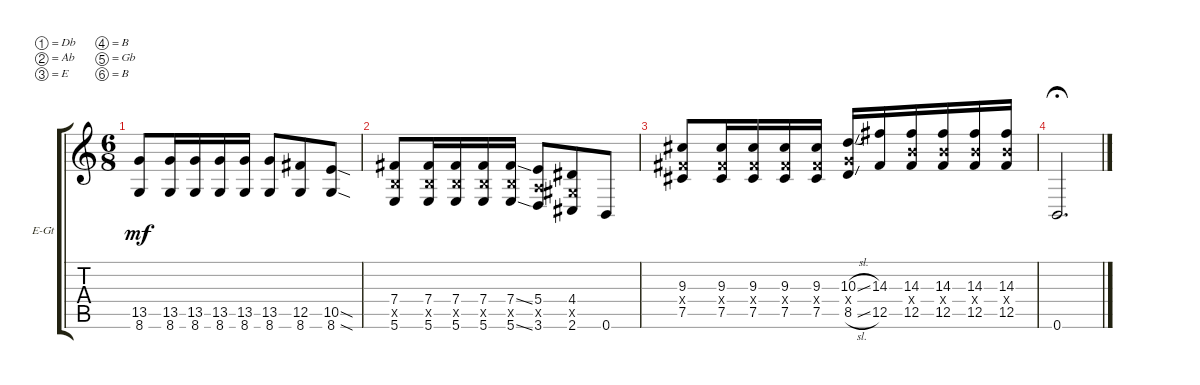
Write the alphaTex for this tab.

\defaultSystemsLayout 4
\bracketExtendMode groupsimilarinstruments
\firstSystemTrackNameOrientation horizontal
\otherSystemsTrackNameOrientation horizontal
\track ("Jim Root" "E-Gt") {instrument distortionguitar}
\staff {score tabs}
\tuning (Db4 Ab3 E3 B2 Gb2 B1)
\ts (6 8)
\tempo (86 hide)
\clef g2
\ks c
(8.6 13.5).8{dy mf} (8.6 13.5).16 (8.6 13.5).16 (8.6 13.5).16 (8.6 13.5).16 (8.6 13.5).8 (8.6 12.5).8 (8.6{sod} 10.5{sod}).8 |
(5.6 5.5{x} 7.4).8 (5.6 5.5{x} 7.4).16 (5.6 5.5{x} 7.4).16 (5.6 5.5{x} 7.4).16 (5.6{ss} 5.5{x} 7.4{ss}).16 (5.4 3.5{x} 3.6).8 (4.4 2.5{x} 2.6).8 0.6.8 |
(7.5 7.4{x} 9.3).8 (7.5 7.4{x} 9.3).16 (7.5 7.4{x} 9.3).16 (7.5 7.4{x} 9.3).16 (7.5 7.4{x} 9.3).16 (8.5{sl} 8.4{x} 10.3{sl}).16 (12.5 14.3).16 (14.3 12.4{x} 12.5).16 (14.3 12.4{x} 12.5).16 (14.3 12.4{x} 12.5).16 (14.3 12.4{x} 12.5).16 |
0.6.2{d fermata (medium 0.79)}
